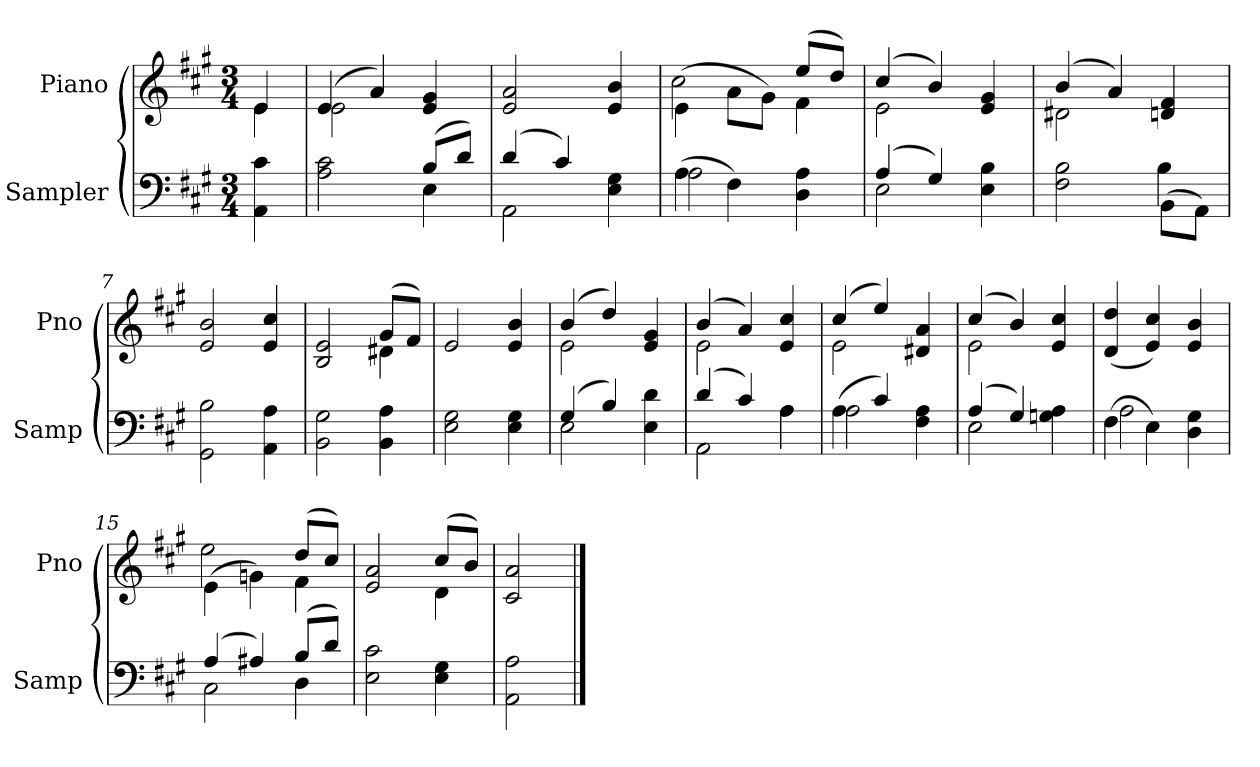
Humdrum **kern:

**kern	**kern
*part2	*part1
*staff2	*staff1
*I"Sampler	*I"Piano
*I'Samp	*I'Pno
*clefF4	*clefG2
*k[f#c#g#]	*k[f#c#g#]
*A:	*A:
*M3/4	*M3/4
=1	=1
*	*^
4AA 4c#	4e/	4e
=2	=2	=2
*^	*	*
2A 2c#	2ryy	(4e/	2e
.	.	4a/)	.
(8B/L	4E	4e 4g#	4ryy
8d/J)	.	.	.
*	*	*v	*v
=3	=3	=3
(4d/	2AA	2e 2a
4c#/)	.	.
4E 4G#	4ryy	4e 4b
=4	=4	=4
*	*	*^
(4A\	2A	(4e\	2cc#
4F#\)	.	8a\L	.
.	.	8g#\J)	.
4D 4A	4ryy	(8ee/L	4f#
.	.	8dd/J)	.
=5	=5	=5	=5
(4A/	2E	(4cc#/	2e
4G#/)	.	4b/)	.
4E 4B	4ryy	4e 4g#	4ryy
=6	=6	=6	=6
2F# 2B	2ryy	(4b/	2d#X
.	.	4a/)	.
(8BB\L	4B	4d 4f#	4ryy
8AA\J)	.	.	.
*v	*v	*	*
*	*v	*v
=7	=7
2GG# 2B	2e 2b
4AA 4A	4e 4cc#
=8	=8
*	*^
2BB 2G#	2B 2e	2ryy
4BB 4A	(8g#/L	4d#X
.	8f#/J)	.
*	*v	*v
=9	=9
2E 2G#	2e
4E 4G#	4e 4b
=10	=10
*^	*^
(4G#/	2E	(4b/	2e
4B/)	.	4dd/)	.
4E 4d	4ryy	4e 4g#	4ryy
=11	=11	=11	=11
(4d/	2AA	(4b/	2e
4c#/)	.	4a/)	.
4A\	4A	4e 4cc#	4ryy
=12	=12	=12	=12
(4A\	2A	(4cc#/	2e
4c#)	.	4ee/)	.
4F# 4A	4ryy	4d#X 4a	4ryy
=13	=13	=13	=13
(4A/	2E	(4cc#/	2e
4G#/)	.	4b/)	.
4Gn 4A	4ryy	4e 4cc#	4ryy
*	*	*v	*v
=14	=14	=14
(4F#\	2A	(4d 4dd
4E\)	.	4e 4cc#)
4D\ 4G#\	4ryy	4e 4b
=15	=15	=15
*	*	*^
(4A/	2C#	(4e\	2ee
4A#X/)	.	4gn\)	.
(8B/L	4D	(8dd/L	4f#
8d/J)	.	8cc#/J)	.
*v	*v	*	*
=16	=16	=16
2E 2c#	2e 2a	2ryy
4E 4G#	(8cc#/L	4d
.	8b/J)	.
*	*v	*v
=17	=17
2AA 2A	2c# 2a
==	==
*-	*-
